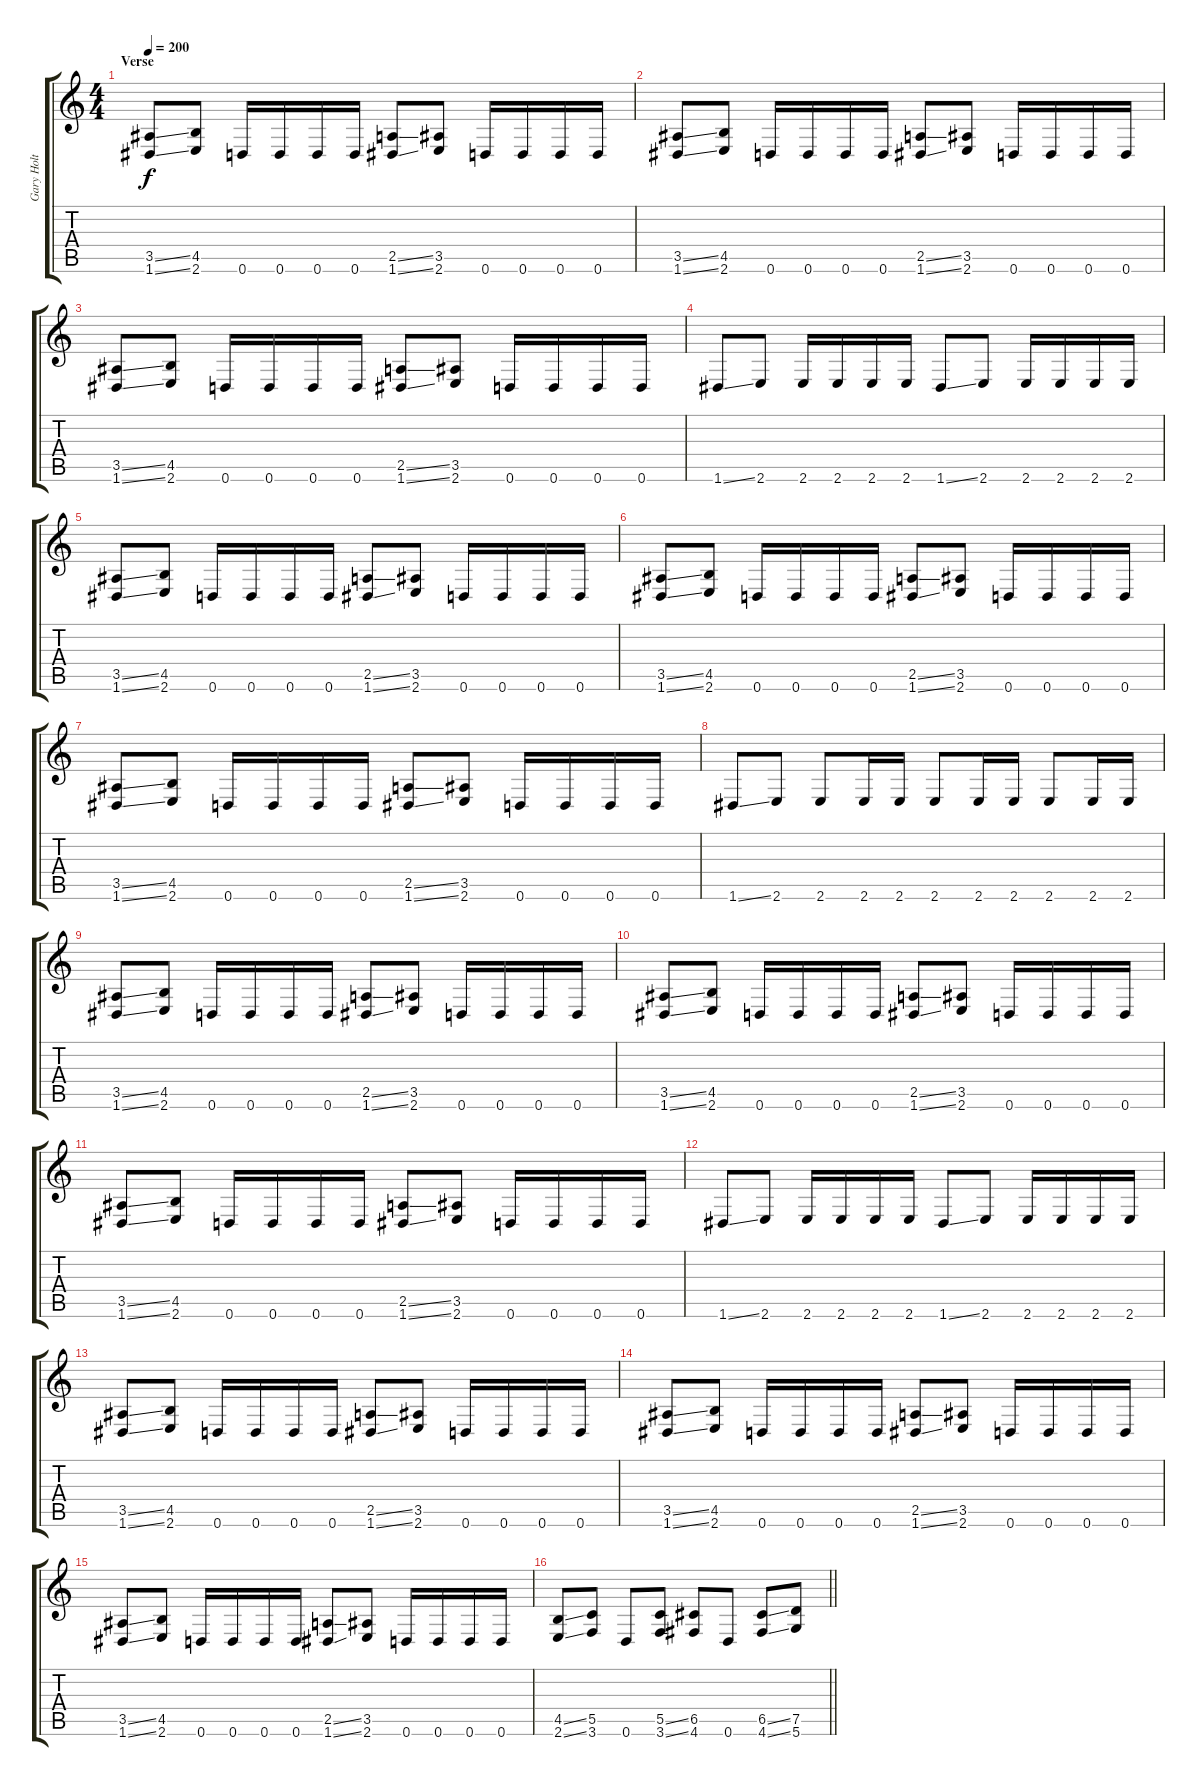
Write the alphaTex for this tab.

\track ("Gary Holt" "Gary Holt") {instrument distortionguitar}
\staff {score tabs}
\tuning (D4 A3 F3 C3 G2 D2) {hide}
\ts (4 4)
\section ("" "Verse")
\tempo 200
\clef g2
\ks c
(3.5{ss} 1.6{ss}).8{dy f} (4.5 2.6).8 0.6.16 0.6.16 0.6.16 0.6.16 (2.5{ss} 1.6{ss}).8 (3.5 2.6).8 0.6.16 0.6.16 0.6.16 0.6.16 |
(3.5{ss} 1.6{ss}).8 (4.5 2.6).8 0.6.16 0.6.16 0.6.16 0.6.16 (2.5{ss} 1.6{ss}).8 (3.5 2.6).8 0.6.16 0.6.16 0.6.16 0.6.16 |
(3.5{ss} 1.6{ss}).8 (4.5 2.6).8 0.6.16 0.6.16 0.6.16 0.6.16 (2.5{ss} 1.6{ss}).8 (3.5 2.6).8 0.6.16 0.6.16 0.6.16 0.6.16 |
1.6{ss}.8 2.6.8 2.6.16 2.6.16 2.6.16 2.6.16 1.6{ss}.8 2.6.8 2.6.16 2.6.16 2.6.16 2.6.16 |
(3.5{ss} 1.6{ss}).8 (4.5 2.6).8 0.6.16 0.6.16 0.6.16 0.6.16 (2.5{ss} 1.6{ss}).8 (3.5 2.6).8 0.6.16 0.6.16 0.6.16 0.6.16 |
(3.5{ss} 1.6{ss}).8 (4.5 2.6).8 0.6.16 0.6.16 0.6.16 0.6.16 (2.5{ss} 1.6{ss}).8 (3.5 2.6).8 0.6.16 0.6.16 0.6.16 0.6.16 |
(3.5{ss} 1.6{ss}).8 (4.5 2.6).8 0.6.16 0.6.16 0.6.16 0.6.16 (2.5{ss} 1.6{ss}).8 (3.5 2.6).8 0.6.16 0.6.16 0.6.16 0.6.16 |
1.6{ss}.8 2.6.8 2.6.8 2.6.16 2.6.16 2.6.8 2.6.16 2.6.16 2.6.8 2.6.16 2.6.16 |
(3.5{ss} 1.6{ss}).8 (4.5 2.6).8 0.6.16 0.6.16 0.6.16 0.6.16 (2.5{ss} 1.6{ss}).8 (3.5 2.6).8 0.6.16 0.6.16 0.6.16 0.6.16 |
(3.5{ss} 1.6{ss}).8 (4.5 2.6).8 0.6.16 0.6.16 0.6.16 0.6.16 (2.5{ss} 1.6{ss}).8 (3.5 2.6).8 0.6.16 0.6.16 0.6.16 0.6.16 |
(3.5{ss} 1.6{ss}).8 (4.5 2.6).8 0.6.16 0.6.16 0.6.16 0.6.16 (2.5{ss} 1.6{ss}).8 (3.5 2.6).8 0.6.16 0.6.16 0.6.16 0.6.16 |
1.6{ss}.8 2.6.8 2.6.16 2.6.16 2.6.16 2.6.16 1.6{ss}.8 2.6.8 2.6.16 2.6.16 2.6.16 2.6.16 |
(3.5{ss} 1.6{ss}).8 (4.5 2.6).8 0.6.16 0.6.16 0.6.16 0.6.16 (2.5{ss} 1.6{ss}).8 (3.5 2.6).8 0.6.16 0.6.16 0.6.16 0.6.16 |
(3.5{ss} 1.6{ss}).8 (4.5 2.6).8 0.6.16 0.6.16 0.6.16 0.6.16 (2.5{ss} 1.6{ss}).8 (3.5 2.6).8 0.6.16 0.6.16 0.6.16 0.6.16 |
(3.5{ss} 1.6{ss}).8 (4.5 2.6).8 0.6.16 0.6.16 0.6.16 0.6.16 (2.5{ss} 1.6{ss}).8 (3.5 2.6).8 0.6.16 0.6.16 0.6.16 0.6.16 |
\barLineRight lightlight
(4.5{ss} 2.6{ss}).8 (5.5 3.6).8 0.6.8 (5.5{ss} 3.6{ss}).8 (6.5 4.6).8 0.6.8 (6.5{ss} 4.6{ss}).8 (7.5 5.6).8
